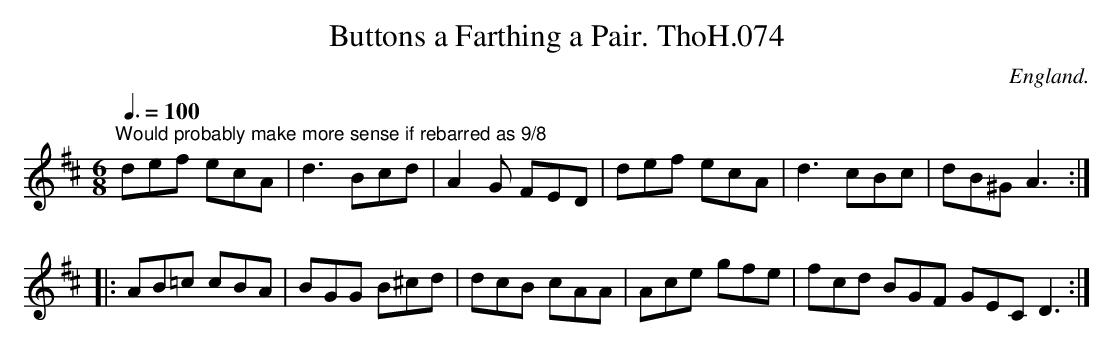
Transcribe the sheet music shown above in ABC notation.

X:1
T:Buttons a Farthing a Pair. ThoH.074
Q:3/8=100
M:6/8
L:1/8
O:England.
K:D
"^Would probably make more sense if rebarred as 9/8"
def ecA|d3Bcd|A2G FED|def ecA|d3cBc|dB^GA3:|
|:AB=c cBA|BGG B^cd|dcB cAA|Ace gfe|fcd BGF GECD3:|
